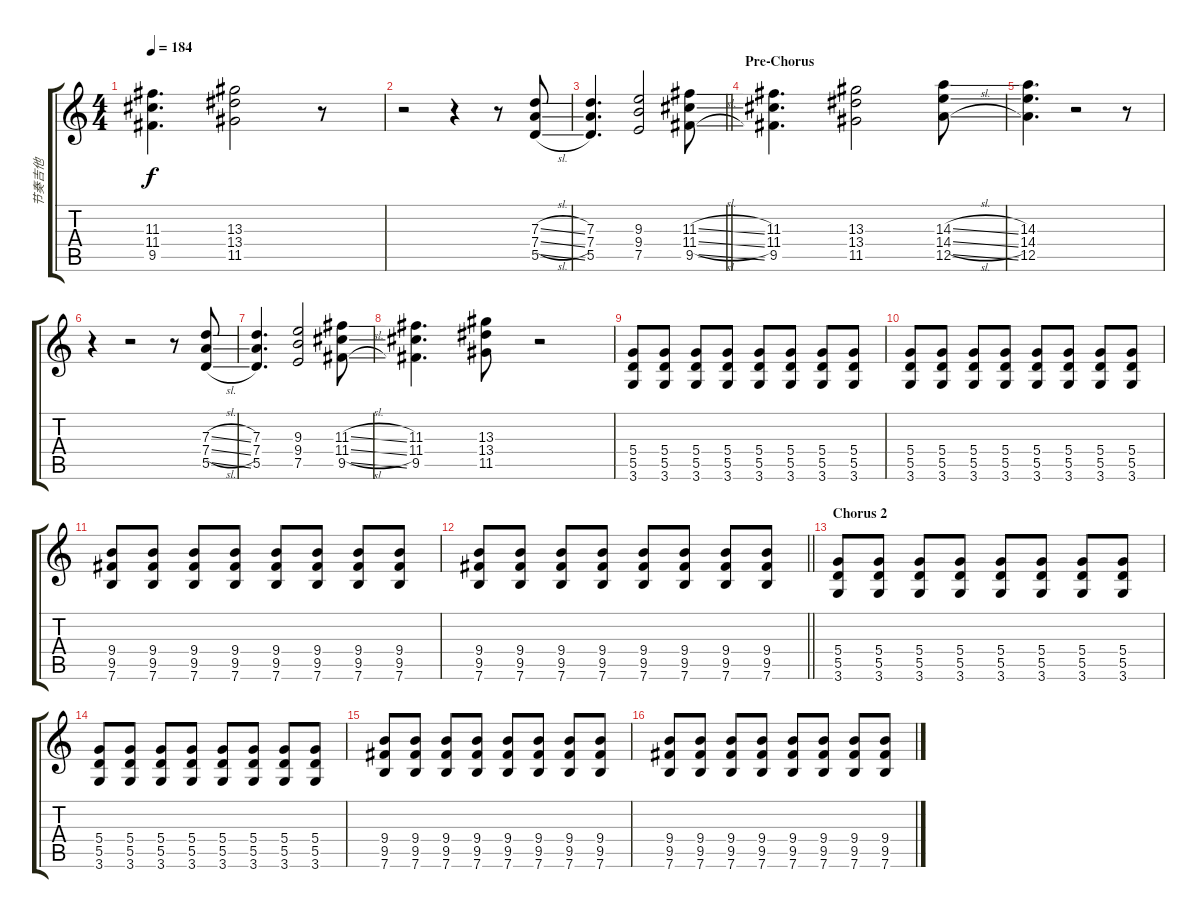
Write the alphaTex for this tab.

\track ("节奏吉他" "节奏吉他") {instrument distortionguitar}
\staff {score tabs}
\tuning (E4 B3 G3 D3 A2 E2) {hide}
\ts (4 4)
\tempo 184
\clef g2
\ks c
(11.3 11.4 9.5).4{d dy f} (13.3 13.4 11.5).2 r.8 |
r.2 r.4 r.8 (7.3{sl} 7.4{sl} 5.5{sl}).8 |
\barLineRight lightlight
(7.3 7.4 5.5).4{d} (9.3 9.4 7.5).2 (11.3{sl} 11.4{sl} 9.5{sl}).8 |
\section ("" "Pre-Chorus")
(11.3 11.4 9.5).4{d} (13.3 13.4 11.5).2 (14.3{sl} 14.4{sl} 12.5{sl}).8 |
(14.3 14.4 12.5).4{d} r.2 r.8 |
r.4 r.2 r.8 (7.3{sl} 7.4{sl} 5.5{sl}).8 |
(7.3 7.4 5.5).4{d} (9.3 9.4 7.5).2 (11.3{sl} 11.4{sl} 9.5{sl}).8 |
(11.3 11.4 9.5).4{d} (13.3 13.4 11.5).8 r.2 |
(5.4 5.5 3.6).8 (5.4 5.5 3.6).8 (5.4 5.5 3.6).8 (5.4 5.5 3.6).8 (5.4 5.5 3.6).8 (5.4 5.5 3.6).8 (5.4 5.5 3.6).8 (5.4 5.5 3.6).8 |
(5.4 5.5 3.6).8 (5.4 5.5 3.6).8 (5.4 5.5 3.6).8 (5.4 5.5 3.6).8 (5.4 5.5 3.6).8 (5.4 5.5 3.6).8 (5.4 5.5 3.6).8 (5.4 5.5 3.6).8 |
(9.4 9.5 7.6).8 (9.4 9.5 7.6).8 (9.4 9.5 7.6).8 (9.4 9.5 7.6).8 (9.4 9.5 7.6).8 (9.4 9.5 7.6).8 (9.4 9.5 7.6).8 (9.4 9.5 7.6).8 |
\barLineRight lightlight
(9.4 9.5 7.6).8 (9.4 9.5 7.6).8 (9.4 9.5 7.6).8 (9.4 9.5 7.6).8 (9.4 9.5 7.6).8 (9.4 9.5 7.6).8 (9.4 9.5 7.6).8 (9.4 9.5 7.6).8 |
\section ("" "Chorus 2")
(5.4 5.5 3.6).8 (5.4 5.5 3.6).8 (5.4 5.5 3.6).8 (5.4 5.5 3.6).8 (5.4 5.5 3.6).8 (5.4 5.5 3.6).8 (5.4 5.5 3.6).8 (5.4 5.5 3.6).8 |
(5.4 5.5 3.6).8 (5.4 5.5 3.6).8 (5.4 5.5 3.6).8 (5.4 5.5 3.6).8 (5.4 5.5 3.6).8 (5.4 5.5 3.6).8 (5.4 5.5 3.6).8 (5.4 5.5 3.6).8 |
(9.4 9.5 7.6).8 (9.4 9.5 7.6).8 (9.4 9.5 7.6).8 (9.4 9.5 7.6).8 (9.4 9.5 7.6).8 (9.4 9.5 7.6).8 (9.4 9.5 7.6).8 (9.4 9.5 7.6).8 |
(9.4 9.5 7.6).8 (9.4 9.5 7.6).8 (9.4 9.5 7.6).8 (9.4 9.5 7.6).8 (9.4 9.5 7.6).8 (9.4 9.5 7.6).8 (9.4 9.5 7.6).8 (9.4 9.5 7.6).8
